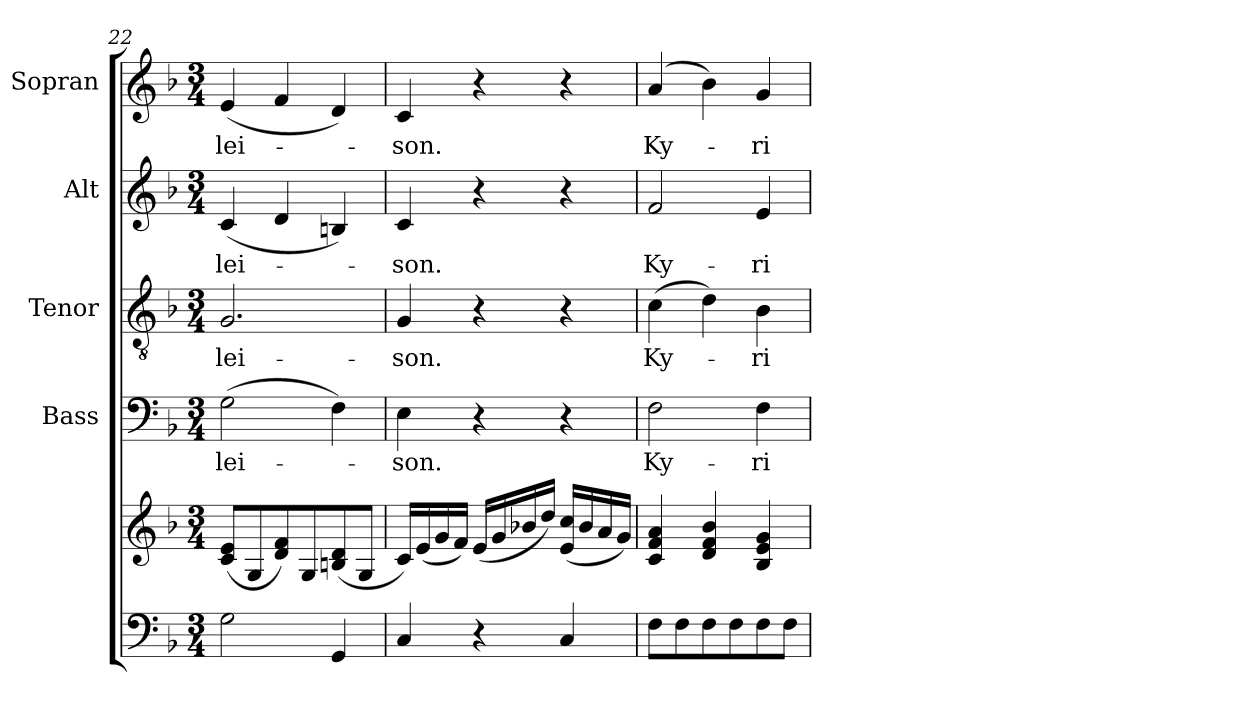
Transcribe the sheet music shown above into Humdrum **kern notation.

**kern	**kern	**kern	**text	**kern	**text	**kern	**text	**kern	**text
*part5	*part5	*part4	*part4	*part3	*part3	*part2	*part2	*part1	*part1
*staff6	*staff5	*staff4	*staff4	*staff3	*staff3	*staff2	*staff2	*staff1	*staff1
*	*	*I"Bass	*	*I"Tenor	*	*I"Alt	*	*I"Sopran	*
*	*	*I'B.	*	*I'T.	*	*I'A.	*	*I'S.	*
*clefF4	*clefG2	*clefF4	*	*clefGv2	*	*clefG2	*	*clefG2	*
*k[b-]	*k[b-]	*k[b-]	*	*k[b-]	*	*k[b-]	*	*k[b-]	*
*F:	*F:	*F:	*	*F:	*	*F:	*	*F:	*
*M3/4	*M3/4	*M3/4	*	*M3/4	*	*M3/4	*	*M3/4	*
=22	=22	=22	=22	=22	=22	=22	=22	=22	=22
!	!	!	!LO:LY:b	!	!LO:LY:b	!	!LO:LY:b	!	!LO:LY:b
2G\	(<8c/ 8e/L	(>2G\	-lei-	2.G/	-lei-	(<4c/	-lei-	(<4e/	-lei-
.	8G/	.	.	.	.	.	.	.	.
.	8d/ 8f/)	.	.	.	.	4d/	.	4f/	.
.	8G/	.	.	.	.	.	.	.	.
4GG/	(<8Bn/ 8d/	4F\)	.	.	.	4Bn/)	.	4d/)	.
.	8G/J	.	.	.	.	.	.	.	.
=23	=23	=23	=23	=23	=23	=23	=23	=23	=23
!	!	!	!LO:LY:b	!	!LO:LY:b	!	!LO:LY:b	!	!LO:LY:b
4C/	16c/LL)	4E\	-son.	4G/	-son.	4c/	-son.	4c/	-son.
.	(<16e/	.	.	.	.	.	.	.	.
.	16g/	.	.	.	.	.	.	.	.
.	16f/JJ)	.	.	.	.	.	.	.	.
4r	(<16e/LL	4r	.	4r	.	4r	.	4r	.
.	16g/	.	.	.	.	.	.	.	.
.	16b-X/	.	.	.	.	.	.	.	.
.	16dd/JJ)	.	.	.	.	.	.	.	.
4C/	(<16e/ 16cc/LL	4r	.	4r	.	4r	.	4r	.
.	16b-/	.	.	.	.	.	.	.	.
.	16a/	.	.	.	.	.	.	.	.
.	16g/JJ)	.	.	.	.	.	.	.	.
=24	=24	=24	=24	=24	=24	=24	=24	=24	=24
!	!	!	!LO:LY:b	!	!LO:LY:b	!	!LO:LY:b	!	!LO:LY:b
8F\L	4c/ 4f/ 4a/	2F\	Ky-	(>4c\	Ky-	2f/	Ky-	(4a/	Ky-
8F\	.	.	.	.	.	.	.	.	.
8F\	4d/ 4f/ 4b-/	.	.	4d\)	.	.	.	4b-\)	.
8F\	.	.	.	.	.	.	.	.	.
!	!	!	!LO:LY:b	!	!LO:LY:b	!	!LO:LY:b	!	!LO:LY:b
8F\	4B-/ 4e/ 4g/	4F\	-ri-	4B-\	-ri-	4e/	-ri-	4g/	-ri-
8F\J	.	.	.	.	.	.	.	.	.
=	=	=	=	=	=	=	=	=	=
*-	*-	*-	*-	*-	*-	*-	*-	*-	*-
